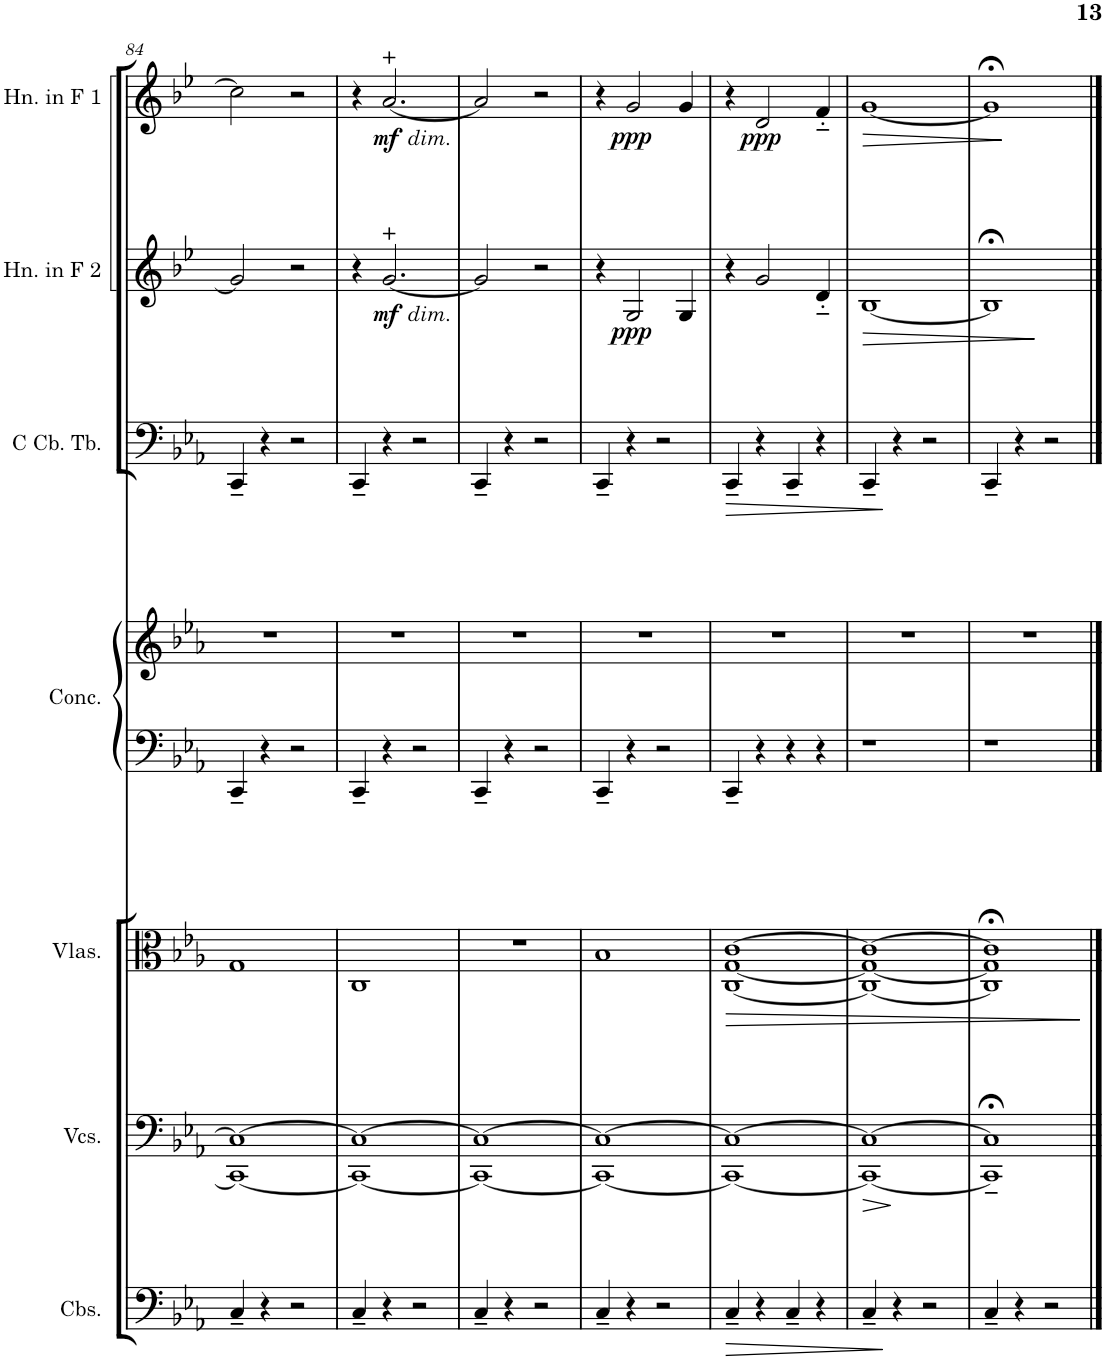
**kern	**dynam	**kern	**dynam	**kern	**dynam	**kern	**kern	**kern	**dynam	**kern	**dynam	**kern	**dynam
*part7	*part7	*part6	*part6	*part5	*part5	*part4	*part4	*part3	*part3	*part2	*part2	*part1	*part1
*staff8	*staff8	*staff7	*staff7	*staff6	*staff6	*staff5	*staff4	*staff3	*staff3	*staff2	*staff2	*staff1	*staff1
*I"Contrabasses	*	*I"Violoncellos	*	*I"Violas	*	*I"Concertina	*	*I"C Contrabass Tuba	*	*I"Horn in F 2	*	*I"Horn in F 1	*
*I'Cbs.	*	*I'Vcs.	*	*I'Vlas.	*	*I'Conc.	*	*I'C Cb. Tb.	*	*I'Hn. in F 2	*	*I'Hn. in F 1	*
!!LO:PB:g=z
*clefF4	*	*clefF4	*	*clefC3	*	*clefF4	*clefG2	*clefF4	*	*clefG2	*	*clefG2	*
*Trd7c12	*	*	*	*	*	*	*	*	*	*Trd4c7	*	*Trd4c7	*
*k[b-e-a-]	*	*k[b-e-a-]	*	*k[b-e-a-]	*	*k[b-e-a-]	*k[b-e-a-]	*k[b-e-a-]	*	*k[b-e-]	*	*k[b-e-]	*
*M4/4	*	*M4/4	*	*M4/4	*	*M4/4	*M4/4	*M4/4	*	*M4/4	*	*M4/4	*
=84	=84	=84	=84	=84	=84	=84	=84	=84	=84	=84	=84	=84	=84
4C~/	.	1CC_ 1C_	.	1G	.	4CC~/	1r	4CC~/	.	2g/]	.	2cc\]	.
4r	.	.	.	.	.	4r	.	4r	.	.	.	.	.
2r	.	.	.	.	.	2r	.	2r	.	2r	.	2r	.
=85	=85	=85	=85	=85	=85	=85	=85	=85	=85	=85	=85	=85	=85
4C~/	.	1CC_ 1C_	.	1C	.	4CC~/	1r	4CC~/	.	4r	.	4r	.
!	!	!	!	!	!	!	!	!	!	!	!	!LO:TX:b:i:t=dim.	!
!	!	!	!	!	!	!	!	!	!	!LO:TX:b:i:t=dim.	!	!	!
!	!	!	!	!	!	!	!	!	!	!	!LO:DY:b	!	!LO:DY:b
4r	.	.	.	.	.	4r	.	4r	.	[2.g/	mf	[2.a/	mf
2r	.	.	.	.	.	2r	.	2r	.	.	.	.	.
=86	=86	=86	=86	=86	=86	=86	=86	=86	=86	=86	=86	=86	=86
4C~/	.	1CC_ 1C_	.	1r	.	4CC~/	1r	4CC~/	.	2g/]	.	2a/]	.
4r	.	.	.	.	.	4r	.	4r	.	.	.	.	.
2r	.	.	.	.	.	2r	.	2r	.	2r	.	2r	.
=87	=87	=87	=87	=87	=87	=87	=87	=87	=87	=87	=87	=87	=87
4C~/	.	1CC_ 1C_	.	1B-	.	4CC~/	1r	4CC~/	.	4r	.	4r	.
!	!	!	!	!	!	!	!	!	!	!	!LO:DY:b	!	!LO:DY:b
4r	.	.	.	.	.	4r	.	4r	.	2G/	ppp	2g/	ppp
2r	.	.	.	.	.	2r	.	2r	.	.	.	.	.
.	.	.	.	.	.	.	.	.	.	4G/	.	4g/	.
=88	=88	=88	=88	=88	=88	=88	=88	=88	=88	=88	=88	=88	=88
!	!LO:HP:b	!	!	!	!LO:HP:b	!	!	!	!LO:HP:b	!	!	!	!
4C~/	>	1CC_ 1C_	.	[1C [1G [1c	>	4CC~/	1r	4CC~/	>	4r	.	4r	.
!	!	!	!	!	!	!	!	!	!	!	!	!	!LO:DY:b
4r	.	.	.	.	.	4r	.	4r	.	2g/	.	2d/	ppp
4C~/	.	.	.	.	.	4r	.	4CC~/	.	.	.	.	.
4r	.	.	.	.	.	4r	.	4r	.	4d'~/	.	4f'~/	.
=89	=89	=89	=89	=89	=89	=89	=89	=89	=89	=89	=89	=89	=89
!	!	!	!LO:HP:b	!	!	!	!	!	!	!	!LO:HP:b	!	!LO:HP:b
4C~/	.	1CC_ 1C_	>	1C_ 1G_ 1c_	.	1r	1r	4CC~/	.	[1B-	>	[1g	>
4r	]	.	.	.	.	.	.	4r	]	.	.	.	.
2r	.	.	.	.	.	.	.	2r	.	.	.	.	.
=90	=90	=90	=90	=90	=90	=90	=90	=90	=90	=90	=90	=90	=90
4C~/	.	1CC];<~ 1C];<~	.	1C];< 1G];< 1c];<	.	1r	1r	4CC~/	.	1B-;<]	.	1g;<]	.
4r	.	.	.	.	.	.	.	4r	.	.	.	.	.
2r	.	.	.	.	.	.	.	2r	.	.	.	.	.
.	.	.	]	.	]	.	.	.	.	.	]	.	]
==	==	==	==	==	==	==	==	==	==	==	==	==	==
*-	*-	*-	*-	*-	*-	*-	*-	*-	*-	*-	*-	*-	*-
